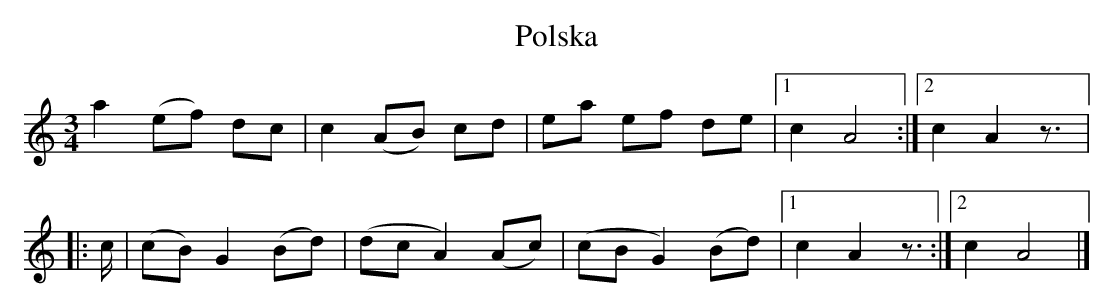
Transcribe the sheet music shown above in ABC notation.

X:1
T:Polska
M:3/4
L:1/16
K:Am
a4 (e2f2) d2c2 | c4 (A2B2) c2d2 | e2a2 e2f2 d2e2 |1 c4 A8 :|2 c4 A4 z3 |:
c | (c2B2) G4 (B2d2) | (d2c2 A4) (A2c2) | (c2B2 G4) (B2d2) |1 c4 A4 z3 :|2 c4 A8 |]
